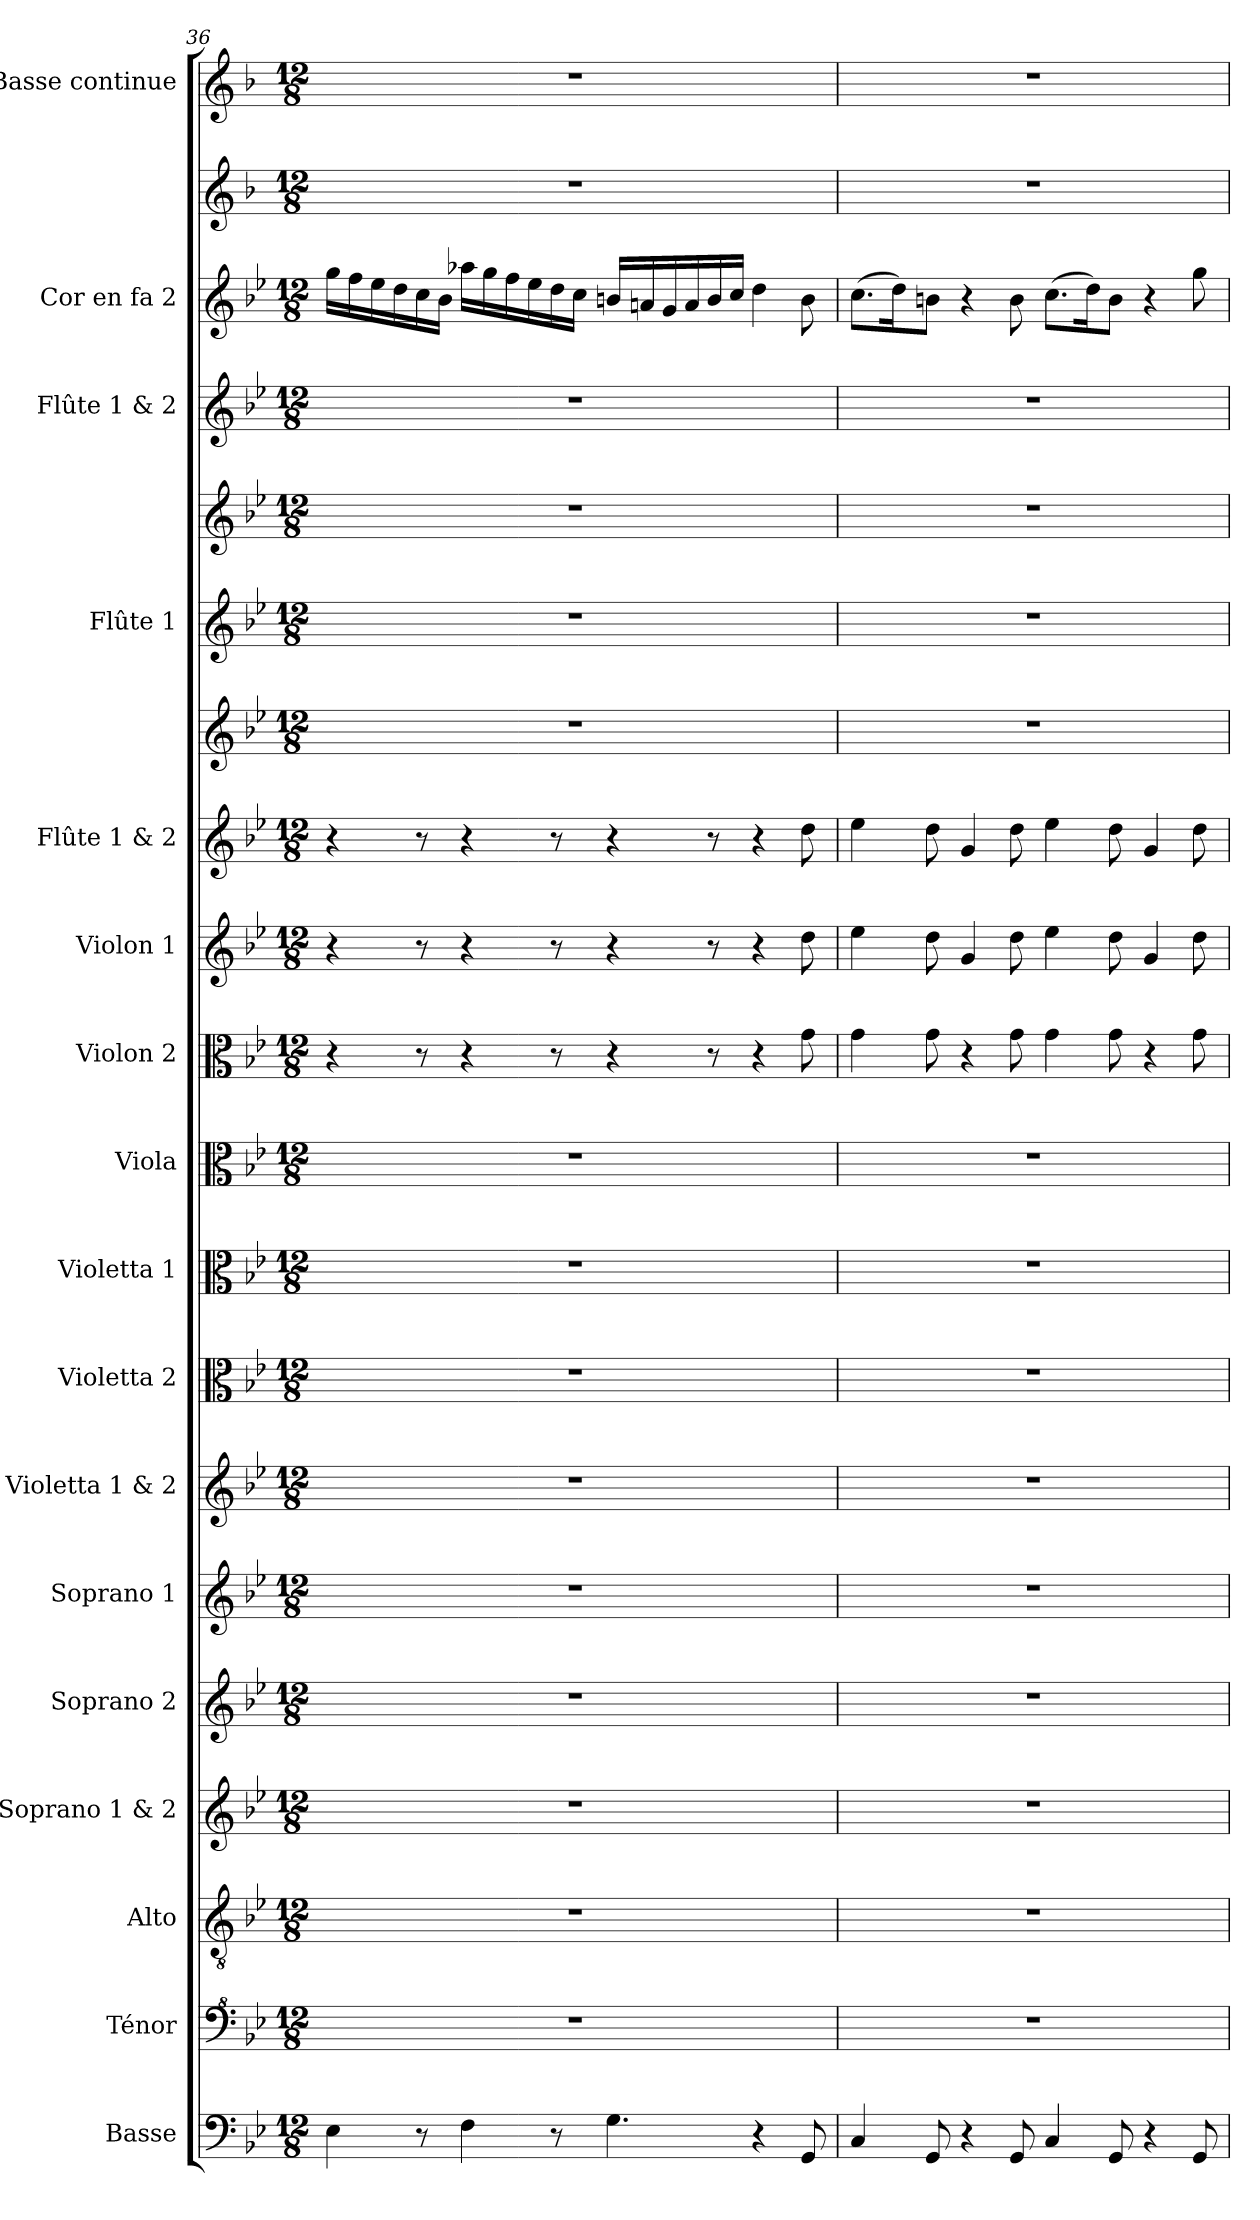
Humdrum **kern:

**kern	**kern	**kern	**kern	**kern	**kern	**kern	**kern	**kern	**kern	**kern	**kern	**kern	**kern	**kern	**kern	**kern	**kern	**kern	**kern
*part17	*part16	*part15	*part14	*part13	*part12	*part11	*part10	*part9	*part8	*part7	*part6	*part5	*part5	*part4	*part4	*part3	*part2	*part2	*part1
*staff20	*staff19	*staff18	*staff17	*staff16	*staff15	*staff14	*staff13	*staff12	*staff11	*staff10	*staff9	*staff8	*staff7	*staff6	*staff5	*staff4	*staff3	*staff2	*staff1
*I"Basse	*I"Ténor	*I"Alto	*I"Soprano 1 & 2	*I"Soprano 2	*I"Soprano 1	*I"Violetta 1 & 2	*I"Violetta 2	*I"Violetta 1	*I"Viola	*I"Violon 2	*I"Violon 1	*I"Flûte 1 & 2	*	*I"Flûte 1	*	*I"Flûte 1 & 2	*I"Cor en fa 2	*	*I"Basse continue
*I'Bas	*I'T	*I'A	*I'Pno	*I'S 2	*I'S 1	*	*I'Vta 2	*I'Vta 1	*I'Vla	*I'Vln 2	*I'Vln 1	*I'Vln 1	*	*I'Fl 1	*	*	*I'Cor 2	*	*I'BC
*clefF4	*clefF^4	*clefGv2	*clefG2	*clefG2	*clefG2	*clefG2	*clefC3	*clefC3	*clefC3	*clefC3	*clefG2	*clefG2	*clefG2	*clefG2	*clefG2	*clefG2	*clefG2	*clefG2	*clefG2
*ITrd7c12	*	*	*	*	*	*	*	*	*	*	*	*	*	*	*	*	*	*ITrd4c7	*ITrd4c7
*k[b-e-]	*k[b-e-]	*k[b-e-]	*k[b-e-]	*k[b-e-]	*k[b-e-]	*k[b-e-]	*k[b-e-]	*k[b-e-]	*k[b-e-]	*k[b-e-]	*k[b-e-]	*k[b-e-]	*k[b-e-]	*k[b-e-]	*k[b-e-]	*k[b-e-]	*k[b-e-]	*k[b-e-]	*k[b-e-]
*B-:	*B-:	*B-:	*B-:	*B-:	*B-:	*B-:	*B-:	*B-:	*B-:	*B-:	*B-:	*B-:	*B-:	*B-:	*B-:	*B-:	*B-:	*B-:	*B-:
*M12/8	*M12/8	*M12/8	*M12/8	*M12/8	*M12/8	*M12/8	*M12/8	*M12/8	*M12/8	*M12/8	*M12/8	*M12/8	*M12/8	*M12/8	*M12/8	*M12/8	*M12/8	*M12/8	*M12/8
=36	=36	=36	=36	=36	=36	=36	=36	=36	=36	=36	=36	=36	=36	=36	=36	=36	=36	=36	=36
4EE-!\	1.r	1.r	1.r	1.r	1.r	1.r	1.r	1.r	1.r	4r	4r	4r	1.r	1.r	1.r	1.r	16gg\LL	1.r	1.r
.	.	.	.	.	.	.	.	.	.	.	.	.	.	.	.	.	16ff\	.	.
.	.	.	.	.	.	.	.	.	.	.	.	.	.	.	.	.	16ee-\	.	.
.	.	.	.	.	.	.	.	.	.	.	.	.	.	.	.	.	16dd\	.	.
8r	.	.	.	.	.	.	.	.	.	8r	8r	8r	.	.	.	.	16cc\	.	.
.	.	.	.	.	.	.	.	.	.	.	.	.	.	.	.	.	16b-\JJ	.	.
4FF\	.	.	.	.	.	.	.	.	.	4r	4r	4r	.	.	.	.	16aa-X\LL	.	.
.	.	.	.	.	.	.	.	.	.	.	.	.	.	.	.	.	16gg\	.	.
.	.	.	.	.	.	.	.	.	.	.	.	.	.	.	.	.	16ff\	.	.
.	.	.	.	.	.	.	.	.	.	.	.	.	.	.	.	.	16ee-\	.	.
8r	.	.	.	.	.	.	.	.	.	8r	8r	8r	.	.	.	.	16dd\	.	.
.	.	.	.	.	.	.	.	.	.	.	.	.	.	.	.	.	16cc\JJ	.	.
4.GG\	.	.	.	.	.	.	.	.	.	4r	4r	4r	.	.	.	.	16bn/LL	.	.
.	.	.	.	.	.	.	.	.	.	.	.	.	.	.	.	.	16ani/	.	.
.	.	.	.	.	.	.	.	.	.	.	.	.	.	.	.	.	16g/	.	.
.	.	.	.	.	.	.	.	.	.	.	.	.	.	.	.	.	16a/	.	.
.	.	.	.	.	.	.	.	.	.	8r	8r	8r	.	.	.	.	16b/	.	.
.	.	.	.	.	.	.	.	.	.	.	.	.	.	.	.	.	16cc/JJ	.	.
4r	.	.	.	.	.	.	.	.	.	4r	4r	4r	.	.	.	.	4dd\	.	.
8GGG/	.	.	.	.	.	.	.	.	.	8g\	8dd\	8dd\	.	.	.	.	8b\	.	.
!!LO:LB:g=z
=37	=37	=37	=37	=37	=37	=37	=37	=37	=37	=37	=37	=37	=37	=37	=37	=37	=37	=37	=37
4CC/	1.r	1.r	1.r	1.r	1.r	1.r	1.r	1.r	1.r	4g\	4ee-\	4ee-\	1.r	1.r	1.r	1.r	(>8.cc\L	1.r	1.r
.	.	.	.	.	.	.	.	.	.	.	.	.	.	.	.	.	16dd\k)	.	.
8GGG/	.	.	.	.	.	.	.	.	.	8g\	8dd\	8dd\	.	.	.	.	8bn\J	.	.
4r	.	.	.	.	.	.	.	.	.	4r	4g/	4g/	.	.	.	.	4r	.	.
8GGG/	.	.	.	.	.	.	.	.	.	8g\	8dd\	8dd\	.	.	.	.	8b\	.	.
4CC/	.	.	.	.	.	.	.	.	.	4g\	4ee-\	4ee-\	.	.	.	.	(>8.cc\L	.	.
.	.	.	.	.	.	.	.	.	.	.	.	.	.	.	.	.	16dd\k)	.	.
8GGG/	.	.	.	.	.	.	.	.	.	8g\	8dd\	8dd\	.	.	.	.	8b\J	.	.
4r	.	.	.	.	.	.	.	.	.	4r	4g/	4g/	.	.	.	.	4r	.	.
8GGG/	.	.	.	.	.	.	.	.	.	8g\	8dd\	8dd\	.	.	.	.	8gg\	.	.
=	=	=	=	=	=	=	=	=	=	=	=	=	=	=	=	=	=	=	=
*-	*-	*-	*-	*-	*-	*-	*-	*-	*-	*-	*-	*-	*-	*-	*-	*-	*-	*-	*-
